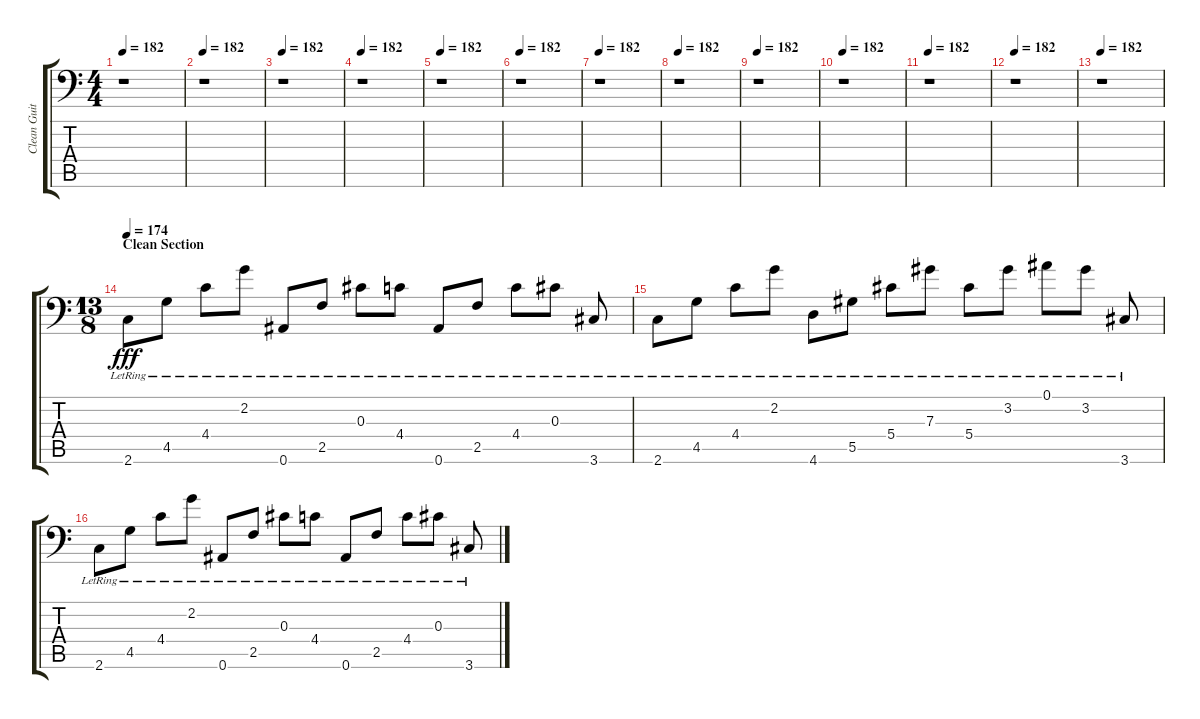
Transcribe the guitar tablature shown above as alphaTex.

\track ("Clean Guitar" "Clean Guit") {instrument electricguitarjazz}
\staff {score tabs}
\tuning (Bb3 F3 Db3 Ab2 Eb2 Bb1) {hide}
\ts (4 4)
\tempo 182
\clef f4
\ks c
r.1{dy fff} |
\tempo 182
r.1 |
\tempo 182
r.1 |
\tempo 182
r.1 |
\tempo 182
r.1 |
\tempo 182
r.1 |
\tempo 182
r.1 |
\tempo 182
r.1 |
\tempo 182
r.1 |
\tempo 182
r.1 |
\tempo 182
r.1 |
\tempo 182
r.1 |
\tempo 182
r.1 |
\ts (13 8)
\section ("" "Clean Section")
\tempo 174
2.6{lr}.8 4.5{lr}.8 4.4{lr}.8 2.2{lr}.8 0.6{lr}.8 2.5{lr}.8 0.3{lr}.8 4.4{lr}.8 0.6{lr}.8 2.5{lr}.8 4.4{lr}.8 0.3{lr}.8 3.6{lr}.8 |
2.6{lr}.8 4.5{lr}.8 4.4{lr}.8 2.2{lr}.8 4.6{lr}.8 5.5{lr}.8 5.4{lr}.8 7.3{lr}.8 5.4{lr}.8 3.2{lr}.8 0.1{lr}.8 3.2{lr}.8 3.6{lr}.8 |
2.6{lr}.8 4.5{lr}.8 4.4{lr}.8 2.2{lr}.8 0.6{lr}.8 2.5{lr}.8 0.3{lr}.8 4.4{lr}.8 0.6{lr}.8 2.5{lr}.8 4.4{lr}.8 0.3{lr}.8 3.6{lr}.8
